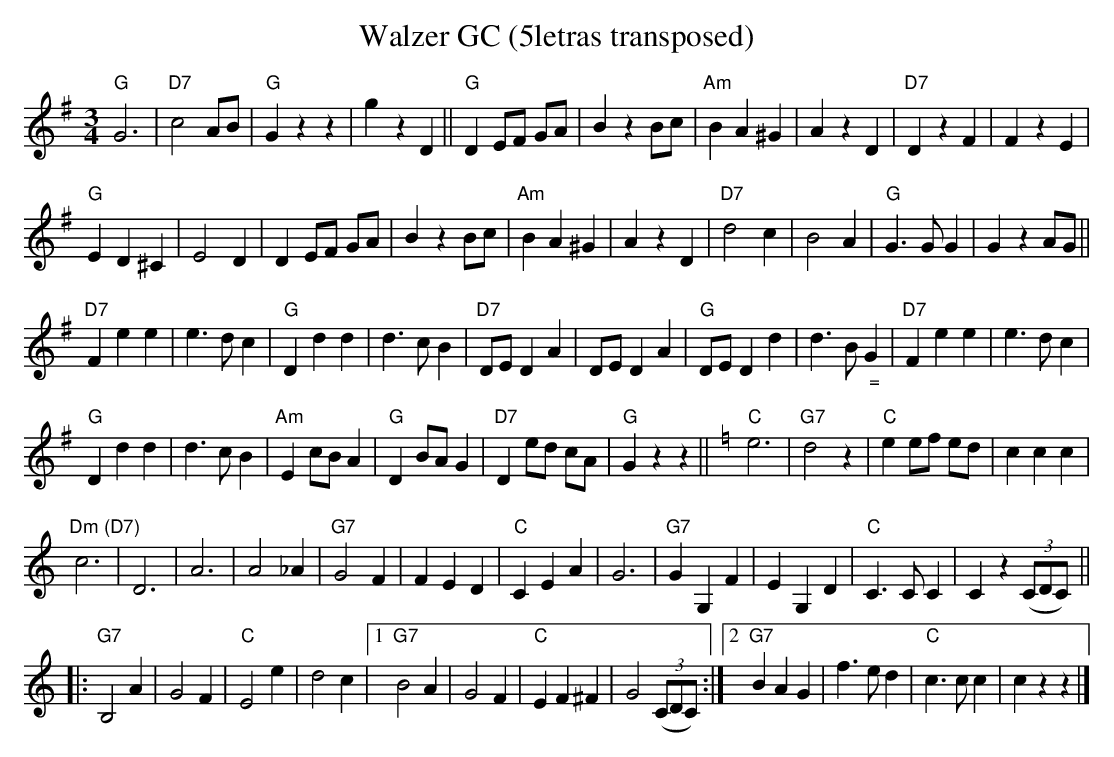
X:1
T:Walzer GC (5letras transposed)
M:3/4
L:1/4
K:G transpose=3 %%MIDI gchordon
"G"G3 | "D7"c2A/2B/2 | "G"Gzz | gzD || "G"DE/2F/2 G/2A/2 | BzB/2c/2 | "Am"BA^G | AzD | "D7"DzF | FzE |
"G"ED^C | E2D | DE/2F/2 G/2A/2 | BzB/2c/2 | "Am"BA^G | AzD | "D7"d2c | B2A | "G"G>GG | GzA/2G/2 ||
"D7"Fee | e>dc | "G"Ddd | d>cB | "D7"D/2E/2DA | D/2E/2DA | "G"D/2E/2Dd | d>B"_ ="G | "D7"Fee | e>dc |
"G"Ddd | d>cB | "Am"E c/2B/2A | "G"DB/2A/2G | "D7"D e/2d/2 c/2A/2 | "G"Gzz || [K:Cmaj] "C"e3 | "G7"d2z | "C"ee/2f/2 e/2d/2 | ccc |
"Dm (D7)"c3 | D3 | A3 | A2_A | "G7"G2F | FED | "C"CEA | G3 | "G7"GG,F | EG,D | "C"C>CC | Cz ((3C/2D/2C/2) ||
|: "G7"B,2A | G2F | "C"E2e | d2c |1 "G7"B2A | G2F | "C"EF^F | G2 ((3C/2D/2C/2) :|2 "G7"BAG | f>ed | "C"c>cc | czz |]
